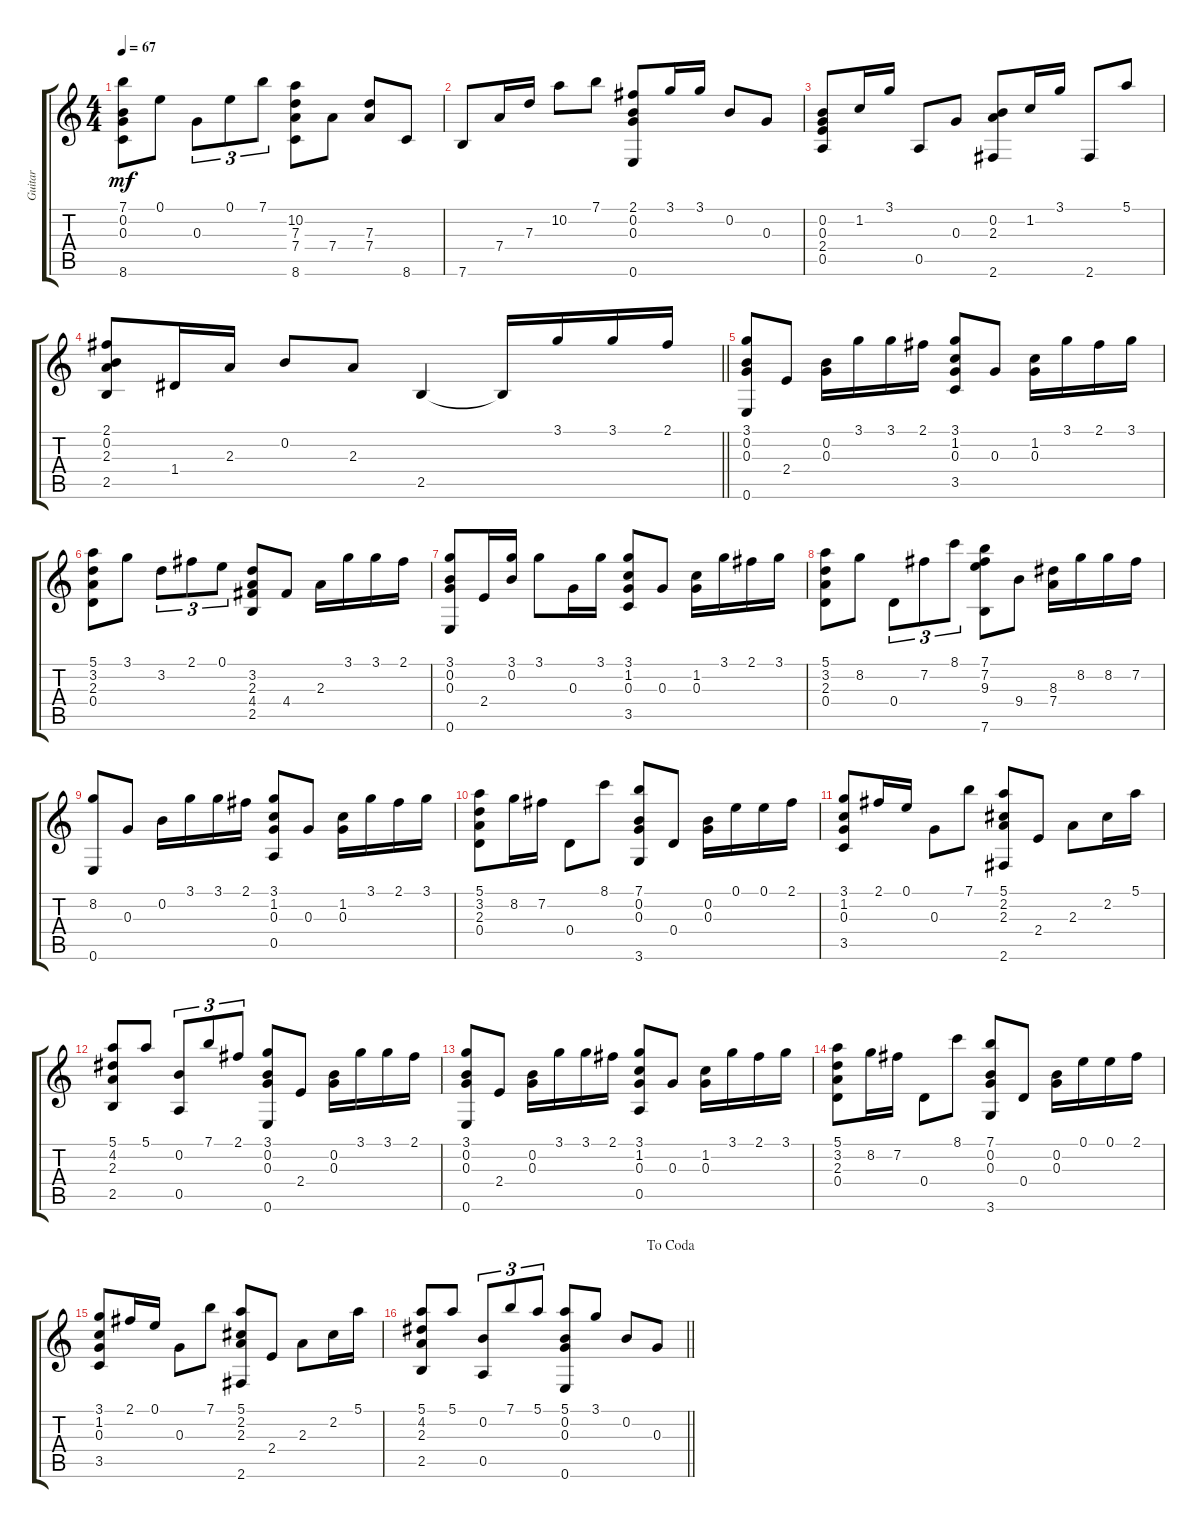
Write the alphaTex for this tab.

\track ("Guitar" "Guitar") {instrument acousticguitarsteel}
\staff {score tabs}
\tuning (E4 B3 G3 D3 A2 E2) {hide}
\ts (4 4)
\tempo 67
\clef g2
\ks c
(7.1 0.2 0.3 8.6).8{dy mf} 0.1.8 0.3.8{tu (3 2)} 0.1.8{tu (3 2)} 7.1.8{tu (3 2)} (10.2 7.3 7.4 8.6).8 7.4.8 (7.3 7.4).8 8.6.8 |
7.6.8 7.4.16 7.3.16 10.2.8 7.1.8 (2.1 0.2 0.3 0.6).8 3.1.16 3.1.16 0.2.8 0.3.8 |
(0.2 0.3 2.4 0.5).8 1.2.16 3.1.16 0.5.8 0.3.8 (0.2 2.3 2.6).8 1.2.16 3.1.16 2.6.8 5.1.8 |
\barLineRight lightlight
(2.1 0.2 2.3 2.5).8 1.4.16 2.3.16 0.2.8 2.3.8 2.5.4 2.5{t}.16 3.1.16 3.1.16 2.1.16 |
(3.1 0.2 0.3 0.6).8 2.4.8 (0.2 0.3).16 3.1.16 3.1.16 2.1.16 (3.1 1.2 0.3 3.5).8 0.3.8 (1.2 0.3).16 3.1.16 2.1.16 3.1.16 |
(5.1 3.2 2.3 0.4).8 3.1.8 3.2.8{tu (3 2)} 2.1.8{tu (3 2)} 0.1.8{tu (3 2)} (3.2 2.3 4.4 2.5).8 4.4.8 2.3.16 3.1.16 3.1.16 2.1.16 |
(3.1 0.2 0.3 0.6).8 2.4.16 (3.1 0.2).16 3.1.8 0.3.16 3.1.16 (3.1 1.2 0.3 3.5).8 0.3.8 (1.2 0.3).16 3.1.16 2.1.16 3.1.16 |
(5.1 3.2 2.3 0.4).8 8.2.8 0.4.8{tu (3 2)} 7.2.8{tu (3 2)} 8.1.8{tu (3 2)} (7.1 7.2 9.3 7.6).8 9.4.8 (8.3 7.4).16 8.2.16 8.2.16 7.2.16 |
(8.2 0.6).8 0.3.8 0.2.16 3.1.16 3.1.16 2.1.16 (3.1 1.2 0.3 0.5).8 0.3.8 (1.2 0.3).16 3.1.16 2.1.16 3.1.16 |
(5.1 3.2 2.3 0.4).8 8.2.16 7.2.16 0.4.8 8.1.8 (7.1 0.2 0.3 3.6).8 0.4.8 (0.2 0.3).16 0.1.16 0.1.16 2.1.16 |
(3.1 1.2 0.3 3.5).8 2.1.16 0.1.16 0.3.8 7.1.8 (5.1 2.2 2.3 2.6).8 2.4.8 2.3.8 2.2.16 5.1.16 |
(5.1 4.2 2.3 2.5).8 5.1.8 (0.2 0.5).8{tu (3 2)} 7.1.8{tu (3 2)} 2.1.8{tu (3 2)} (3.1 0.2 0.3 0.6).8 2.4.8 (0.2 0.3).16 3.1.16 3.1.16 2.1.16 |
(3.1 0.2 0.3 0.6).8 2.4.8 (0.2 0.3).16 3.1.16 3.1.16 2.1.16 (3.1 1.2 0.3 0.5).8 0.3.8 (1.2 0.3).16 3.1.16 2.1.16 3.1.16 |
(5.1 3.2 2.3 0.4).8 8.2.16 7.2.16 0.4.8 8.1.8 (7.1 0.2 0.3 3.6).8 0.4.8 (0.2 0.3).16 0.1.16 0.1.16 2.1.16 |
(3.1 1.2 0.3 3.5).8 2.1.16 0.1.16 0.3.8 7.1.8 (5.1 2.2 2.3 2.6).8 2.4.8 2.3.8 2.2.16 5.1.16 |
\jump dacoda
\barLineRight lightlight
(5.1 4.2 2.3 2.5).8 5.1.8 (0.2 0.5).8{tu (3 2)} 7.1.8{tu (3 2)} 5.1.8{tu (3 2)} (5.1 0.2 0.3 0.6).8 3.1.8 0.2.8 0.3.8
